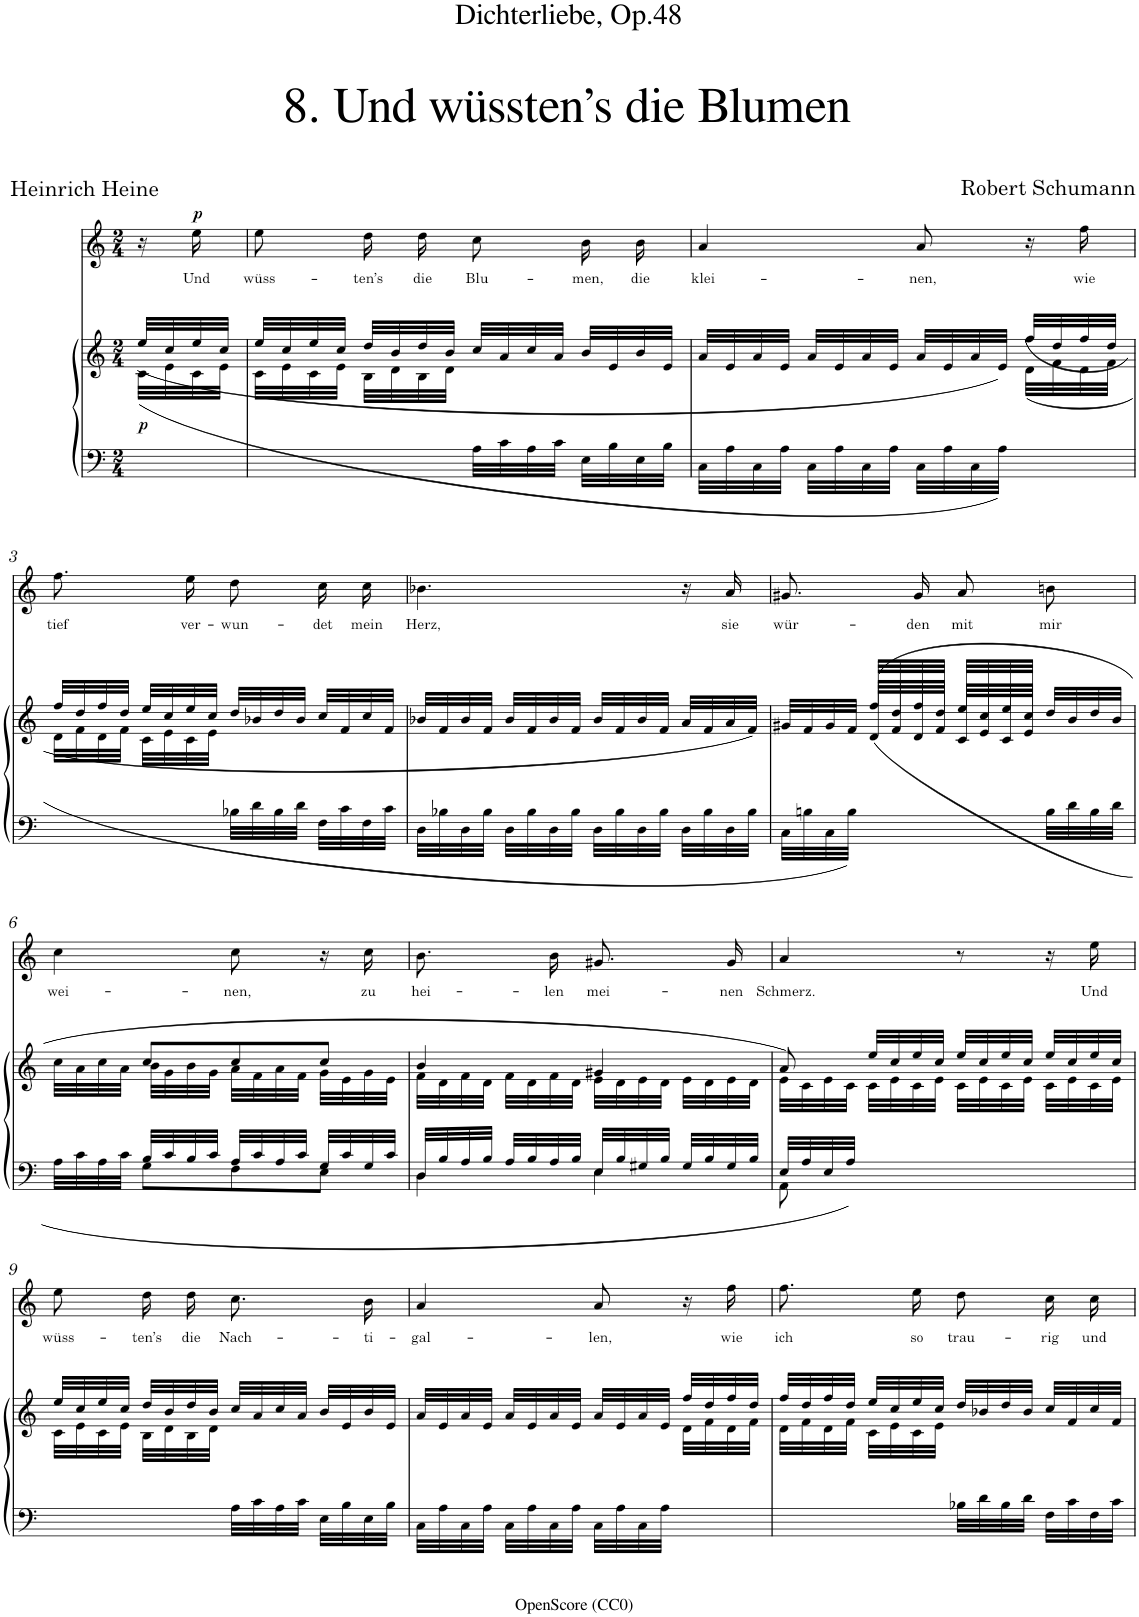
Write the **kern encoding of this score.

**kern	**kern	**dynam	**kern	**text	**dynam
*part2	*part2	*part2	*part1	*part1	*part1
*staff3	*staff2	*staff2/3	*staff1	*staff1	*staff1
*I"Piano	*	*	*I"Voice	*	*
*I'Pno	*	*	*	*	*
*clefF4	*clefG2	*	*clefG2	*	*
*k[]	*k[]	*	*k[]	*	*
*M2/4	*M2/4	*	*M2/4	*	*
=	=	=	=	=	=
*	*^	*	*	*	*
!	!	!	!LO:DY:a=2	!	!	!
8ryy	(32ee/LLL	(<32c\LLL	p	16r	.	.
.	32cc/	32e\	.	.	.	.
!	!	!	!	!	!LO:LY:b	!LO:DY:a
.	32ee/	32c\	.	16ee\	Und	p
.	32cc/JJJ	32e\JJJ	.	.	.	.
=1	=1	=1	=1	=1	=1	=1
!	!	!	!	!	!LO:LY:b	!
4ryy	32ee/LLL	32c\LLL	.	8ee\L	wüss-	.
.	32cc/	32e\	.	.	.	.
.	32ee/	32c\	.	.	.	.
.	32cc/JJJ	32e\JJJ	.	.	.	.
!	!	!	!	!	!LO:LY:b	!
.	32dd/LLL	32B\LLL	.	16dd\L	-ten’s	.
.	32b/	32d\	.	.	.	.
!	!	!	!	!	!LO:LY:b	!
.	32dd/	32B\	.	16dd\JJ	die	.
.	32b/JJJ	32d\JJJ	.	.	.	.
!	!	!	!	!	!LO:LY:b	!
32A\LLL	32cc/LLL	4ryy	.	8cc\L	Blu-	.
32c\	32a/	.	.	.	.	.
32A\	32cc/	.	.	.	.	.
32c\JJJ	32a/JJJ	.	.	.	.	.
!	!	!	!	!	!LO:LY:b	!
32E\LLL	32b/LLL	.	.	16b\L	-men,	.
32B\	32e/	.	.	.	.	.
!	!	!	!	!	!LO:LY:b	!
32E\	32b/	.	.	16b\JJ	die	.
32B\JJJ	32e/JJJ	.	.	.	.	.
=2	=2	=2	=2	=2	=2	=2
!	!	!	!	!	!LO:LY:b	!
32C\LLL	32a/LLL	4.ryy	.	4a/	klei-	.
32A\	32e/	.	.	.	.	.
32C\	32a/	.	.	.	.	.
32A\JJJ	32e/JJJ	.	.	.	.	.
32C\LLL	32a/LLL	.	.	.	.	.
32A\	32e/	.	.	.	.	.
32C\	32a/	.	.	.	.	.
32A\JJJ	32e/JJJ	.	.	.	.	.
!	!	!	!	!	!LO:LY:b	!
32C\LLL	32a/LLL	.	.	8a/	-nen,	.
32A\	32e/	.	.	.	.	.
32C\	32a/	.	.	.	.	.
32A\JJJ)	32e/JJJ)	.	.	.	.	.
8ryy	(32ff/LLL	(<32d\LLL	.	16r	.	.
.	32dd/	32f\	.	.	.	.
!	!	!	!	!	!LO:LY:b	!
.	32ff/	32d\	.	16ff\	wie	.
.	32dd/JJJ	32f\JJJ	.	.	.	.
!!LO:LB:g=z
=3	=3	=3	=3	=3	=3	=3
!	!	!	!	!	!LO:LY:b	!
4ryy	32ff/LLL	32d\LLL	.	8.ff\L	tief	.
.	32dd/	32f\	.	.	.	.
.	32ff/	32d\	.	.	.	.
.	32dd/JJJ	32f\JJJ	.	.	.	.
.	32ee/LLL	32c\LLL	.	.	.	.
.	32cc/	32e\	.	.	.	.
!	!	!	!	!	!LO:LY:b	!
.	32ee/	32c\	.	16ee\Jk	ver-	.
.	32cc/JJJ	32e\JJJ	.	.	.	.
!	!	!	!	!	!LO:LY:b	!
32B-X\LLL	32dd/LLL	4ryy	.	8dd\L	-wun-	.
32d\	32b-X/	.	.	.	.	.
32B-\	32dd/	.	.	.	.	.
32d\JJJ	32b-/JJJ	.	.	.	.	.
!	!	!	!	!	!LO:LY:b	!
32F\LLL	32cc/LLL	.	.	16cc\L	-det	.
32c\	32f/	.	.	.	.	.
!	!	!	!	!	!LO:LY:b	!
32F\	32cc/	.	.	16cc\JJ	mein	.
32c\JJJ	32f/JJJ	.	.	.	.	.
*	*v	*v	*	*	*	*
=4	=4	=4	=4	=4	=4
!	!	!	!	!LO:LY:b	!
32D\LLL	32b-X/LLL	.	4.b-X\	Herz,	.
32B-X\	32f/	.	.	.	.
32D\	32b-/	.	.	.	.
32B-\JJJ	32f/JJJ	.	.	.	.
32D\LLL	32b-/LLL	.	.	.	.
32B-\	32f/	.	.	.	.
32D\	32b-/	.	.	.	.
32B-\JJJ	32f/JJJ	.	.	.	.
32D\LLL	32b-/LLL	.	.	.	.
32B-\	32f/	.	.	.	.
32D\	32b-/	.	.	.	.
32B-\JJJ	32f/JJJ	.	.	.	.
32D\LLL	32a/LLL	.	16r	.	.
32B-\	32f/	.	.	.	.
!	!	!	!	!LO:LY:b	!
32D\	32a/	.	16a/	sie	.
32B-\JJJ	32f/JJJ)	.	.	.	.
=5	=5	=5	=5	=5	=5
*	*^	*	*	*	*
!	!	!	!	!	!LO:LY:b	!
32C\LLL	32g#X/LLL	8ryy	.	8.g#X/L	wür-	.
32Bn\	32f/	.	.	.	.	.
32C\	32g#/	.	.	.	.	.
32B\JJJ)	32f/JJJ	.	.	.	.	.
4ryy	(32ff/LLL	(<32d/LLL	.	.	.	.
.	32dd/	32f/	.	.	.	.
!	!	!	!	!	!LO:LY:b	!
.	32ff/	32d/	.	16g#/Jk	-den	.
.	32dd/JJJ	32f/JJJ	.	.	.	.
!	!	!	!	!	!LO:LY:b	!
.	32ee/LLL	32c/LLL	.	8a/L	mit	.
.	32cc/	32e/	.	.	.	.
.	32ee/	32c/	.	.	.	.
.	32cc/JJJ	32e/JJJ	.	.	.	.
!	!	!	!	!	!LO:LY:b	!
32B\LLL	32dd/LLL	8ryy	.	8bn/J	mir	.
32d\	32b/	.	.	.	.	.
32B\	32dd/	.	.	.	.	.
32d\JJJ	32b/JJJ	.	.	.	.	.
!!LO:LB:g=z
=6	=6	=6	=6	=6	=6	=6
*^	*	*	*	*	*	*
!	!	!	!	!	!	!LO:LY:b	!
32A\LLL	8ryy	32cc\LLL	8ryy	.	4cc\	wei-	.
32c\	.	32a\	.	.	.	.	.
32A\	.	32cc\	.	.	.	.	.
32c\JJJ	.	32a\JJJ	.	.	.	.	.
32B/LLL	8G\L	8cc/L	32b\LLL	.	.	.	.
32c/	.	.	32g\	.	.	.	.
32B/	.	.	32b\	.	.	.	.
32c/JJJ	.	.	32g\JJJ	.	.	.	.
!	!	!	!	!	!	!LO:LY:b	!
32A/LLL	8F\	8cc/	32a\LLL	.	8cc\	-nen,	.
32c/	.	.	32f\	.	.	.	.
32A/	.	.	32a\	.	.	.	.
32c/JJJ	.	.	32f\JJJ	.	.	.	.
32G/LLL	8E\J	8cc/J	32g\LLL	.	16r	.	.
32c/	.	.	32e\	.	.	.	.
!	!	!	!	!	!	!LO:LY:b	!
32G/	.	.	32g\	.	16cc\	zu	.
32c/JJJ	.	.	32e\JJJ	.	.	.	.
=7	=7	=7	=7	=7	=7	=7	=7
!	!	!	!	!	!	!LO:LY:b	!
32D/LLL	4D\	4b/	32f\LLL	.	8.b\L	hei-	.
32B/	.	.	32d\	.	.	.	.
32A/	.	.	32f\	.	.	.	.
32B/JJJ	.	.	32d\JJJ	.	.	.	.
32A/LLL	.	.	32f\LLL	.	.	.	.
32B/	.	.	32d\	.	.	.	.
!	!	!	!	!	!	!LO:LY:b	!
32A/	.	.	32f\	.	16b\Jk	-len	.
32B/JJJ	.	.	32d\JJJ	.	.	.	.
!	!	!	!	!	!	!LO:LY:b	!
32E/LLL	4E\	4g#X/	32e\LLL	.	8.g#X/L	mei-	.
32B/	.	.	32d\	.	.	.	.
32G#X/	.	.	32e\	.	.	.	.
32B/JJJ	.	.	32d\JJJ	.	.	.	.
32G#/LLL	.	.	32e\LLL	.	.	.	.
32B/	.	.	32d\	.	.	.	.
!	!	!	!	!	!	!LO:LY:b	!
32G#/	.	.	32e\	.	16g#/Jk	-nen	.
32B/JJJ	.	.	32d\JJJ	.	.	.	.
=8	=8	=8	=8	=8	=8	=8	=8
*	*	*	*^	*	*	*	*
!	!	!	!	!	!	!	!LO:LY:b	!
32E/LLL	8AA\	8a/)	32e\LLL	8ryy	.	4a/	Schmerz.	.
32A/	.	.	32c\	.	.	.	.	.
32E/	.	.	32e\	.	.	.	.	.
32A/JJJ)	.	.	32c\JJJ	.	.	.	.	.
4.ryy	4.ryy	32ee/LLL	4.ryy	32c\LLL	.	.	.	.
.	.	32cc/	.	32e\	.	.	.	.
.	.	32ee/	.	32c\	.	.	.	.
.	.	32cc/JJJ	.	32e\JJJ	.	.	.	.
.	.	32ee/LLL	.	32c\LLL	.	8r	.	.
.	.	32cc/	.	32e\	.	.	.	.
.	.	32ee/	.	32c\	.	.	.	.
.	.	32cc/JJJ	.	32e\JJJ	.	.	.	.
.	.	32ee/LLL	.	32c\LLL	.	16r	.	.
.	.	32cc/	.	32e\	.	.	.	.
!	!	!	!	!	!	!	!LO:LY:b	!
.	.	32ee/	.	32c\	.	16ee\	Und	.
.	.	32cc/JJJ	.	32e\JJJ	.	.	.	.
*v	*v	*	*	*	*	*	*	*
!!LO:LB:g=z
=9	=9	=9	=9	=9	=9	=9	=9
!	!	!	!	!	!	!LO:LY:b	!
*	*	*v	*v	*	*	*	*
4ryy	32ee/LLL	32c\LLL	.	8ee\L	wüss-	.
.	32cc/	32e\	.	.	.	.
.	32ee/	32c\	.	.	.	.
.	32cc/JJJ	32e\JJJ	.	.	.	.
!	!	!	!	!	!LO:LY:b	!
.	32dd/LLL	32B\LLL	.	16dd\L	-ten’s	.
.	32b/	32d\	.	.	.	.
!	!	!	!	!	!LO:LY:b	!
.	32dd/	32B\	.	16dd\JJ	die	.
.	32b/JJJ	32d\JJJ	.	.	.	.
!	!	!	!	!	!LO:LY:b	!
32A\LLL	32cc/LLL	4ryy	.	8.cc\L	Nach-	.
32c\	32a/	.	.	.	.	.
32A\	32cc/	.	.	.	.	.
32c\JJJ	32a/JJJ	.	.	.	.	.
32E\LLL	32b/LLL	.	.	.	.	.
32B\	32e/	.	.	.	.	.
!	!	!	!	!	!LO:LY:b	!
32E\	32b/	.	.	16b\Jk	-ti-	.
32B\JJJ	32e/JJJ	.	.	.	.	.
=10	=10	=10	=10	=10	=10	=10
!	!	!	!	!	!LO:LY:b	!
32C\LLL	32a/LLL	4.ryy	.	4a/	-gal-	.
32A\	32e/	.	.	.	.	.
32C\	32a/	.	.	.	.	.
32A\JJJ	32e/JJJ	.	.	.	.	.
32C\LLL	32a/LLL	.	.	.	.	.
32A\	32e/	.	.	.	.	.
32C\	32a/	.	.	.	.	.
32A\JJJ	32e/JJJ	.	.	.	.	.
!	!	!	!	!	!LO:LY:b	!
32C\LLL	32a/LLL	.	.	8a/	-len,	.
32A\	32e/	.	.	.	.	.
32C\	32a/	.	.	.	.	.
32A\JJJ	32e/JJJ	.	.	.	.	.
8ryy	32ff/LLL	32d\LLL	.	16r	.	.
.	32dd/	32f\	.	.	.	.
!	!	!	!	!	!LO:LY:b	!
.	32ff/	32d\	.	16ff\	wie	.
.	32dd/JJJ	32f\JJJ	.	.	.	.
=11	=11	=11	=11	=11	=11	=11
!	!	!	!	!	!LO:LY:b	!
4ryy	32ff/LLL	32d\LLL	.	8.ff\L	ich	.
.	32dd/	32f\	.	.	.	.
.	32ff/	32d\	.	.	.	.
.	32dd/JJJ	32f\JJJ	.	.	.	.
.	32ee/LLL	32c\LLL	.	.	.	.
.	32cc/	32e\	.	.	.	.
!	!	!	!	!	!LO:LY:b	!
.	32ee/	32c\	.	16ee\Jk	so	.
.	32cc/JJJ	32e\JJJ	.	.	.	.
!	!	!	!	!	!LO:LY:b	!
32B-X\LLL	32dd/LLL	4ryy	.	8dd\L	trau-	.
32d\	32b-X/	.	.	.	.	.
32B-\	32dd/	.	.	.	.	.
32d\JJJ	32b-/JJJ	.	.	.	.	.
!	!	!	!	!	!LO:LY:b	!
32F\LLL	32cc/LLL	.	.	16cc\L	-rig	.
32c\	32f/	.	.	.	.	.
!	!	!	!	!	!LO:LY:b	!
32F\	32cc/	.	.	16cc\JJ	und	.
32c\JJJ	32f/JJJ	.	.	.	.	.
*	*v	*v	*	*	*	*
=	=	=	=	=	=
*-	*-	*-	*-	*-	*-
